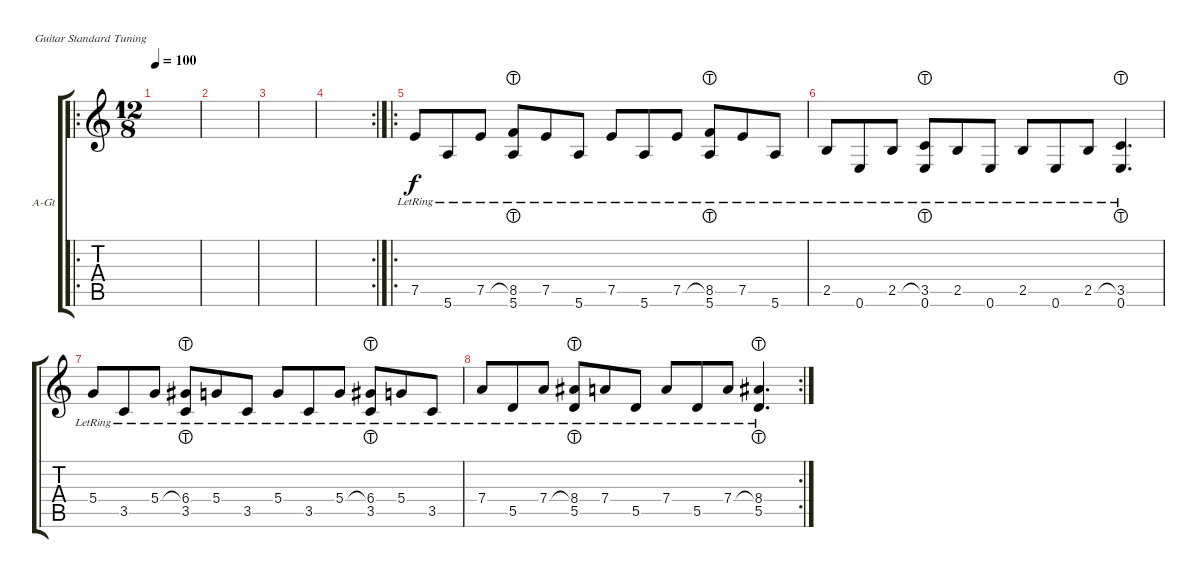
\bracketExtendMode groupsimilarinstruments
\firstSystemTrackNameOrientation horizontal
\otherSystemsTrackNameOrientation horizontal
\track ("Андрей(Clean)" "А-Gt") {instrument electricguitarclean}
\staff {score tabs}
\tuning (E4 B3 G3 D3 A2 E2)
\ro
\ts (12 8)
\tempo 100
\clef g2
\scale
0.362745
\ks c
|
|
|
\rc 2
|
\ro
7.5{lr}.8 5.6{lr}.8 7.5{lr}.8 (8.5{lht lr} 5.6{lr}).8 7.5{lr}.8 5.6{lr}.8 7.5{lr}.8 5.6{lr}.8 7.5{lr}.8 (8.5{lht lr} 5.6{lr}).8 7.5{lr}.8 5.6{lr}.8 |
2.5{lr}.8 0.6{lr}.8 2.5{lr}.8 (3.5{lht lr} 0.6{lr}).8 2.5{lr}.8 0.6{lr}.8 2.5{lr}.8 0.6{lr}.8 2.5{lr}.8 (3.5{lht lr} 0.6{lr}).4{d} |
5.4{lr}.8 3.5{lr}.8 5.4{lr}.8 (3.5{lr} 6.4{lht lr}).8 5.4{lr}.8 3.5{lr}.8 5.4{lr}.8 3.5{lr}.8 5.4{lr}.8 (3.5{lr} 6.4{lht lr}).8 5.4{lr}.8 3.5{lr}.8 |
\rc 2
7.4{lr}.8 5.5{lr}.8 7.4{lr}.8 (5.5{lr} 8.4{lht lr}).8 7.4{lr}.8 5.5{lr}.8 7.4{lr}.8 5.5{lr}.8 7.4{lr}.8 (5.5{lr} 8.4{lht lr}).4{d}
